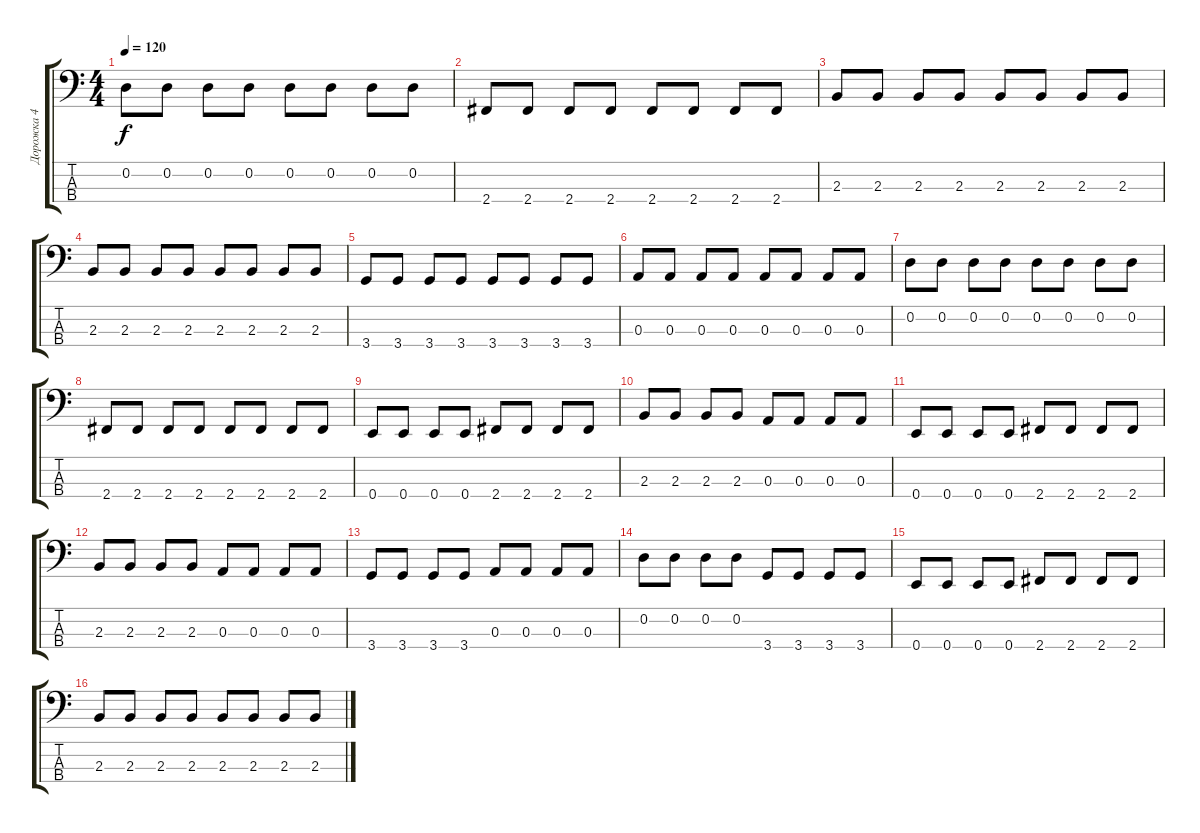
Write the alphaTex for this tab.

\track ("Дорожка 4" "Дорожка 4") {instrument acousticbass}
\staff {score tabs}
\tuning (G2 D2 A1 E1) {hide}
\ts (4 4)
\tempo 120
\clef f4
\ks c
0.2.8{dy f} 0.2.8 0.2.8 0.2.8 0.2.8 0.2.8 0.2.8 0.2.8 |
2.4.8 2.4.8 2.4.8 2.4.8 2.4.8 2.4.8 2.4.8 2.4.8 |
2.3.8 2.3.8 2.3.8 2.3.8 2.3.8 2.3.8 2.3.8 2.3.8 |
2.3.8 2.3.8 2.3.8 2.3.8 2.3.8 2.3.8 2.3.8 2.3.8 |
3.4.8 3.4.8 3.4.8 3.4.8 3.4.8 3.4.8 3.4.8 3.4.8 |
0.3.8 0.3.8 0.3.8 0.3.8 0.3.8 0.3.8 0.3.8 0.3.8 |
0.2.8 0.2.8 0.2.8 0.2.8 0.2.8 0.2.8 0.2.8 0.2.8 |
2.4.8 2.4.8 2.4.8 2.4.8 2.4.8 2.4.8 2.4.8 2.4.8 |
0.4.8 0.4.8 0.4.8 0.4.8 2.4.8 2.4.8 2.4.8 2.4.8 |
2.3.8 2.3.8 2.3.8 2.3.8 0.3.8 0.3.8 0.3.8 0.3.8 |
0.4.8 0.4.8 0.4.8 0.4.8 2.4.8 2.4.8 2.4.8 2.4.8 |
2.3.8 2.3.8 2.3.8 2.3.8 0.3.8 0.3.8 0.3.8 0.3.8 |
3.4.8 3.4.8 3.4.8 3.4.8 0.3.8 0.3.8 0.3.8 0.3.8 |
0.2.8 0.2.8 0.2.8 0.2.8 3.4.8 3.4.8 3.4.8 3.4.8 |
0.4.8 0.4.8 0.4.8 0.4.8 2.4.8 2.4.8 2.4.8 2.4.8 |
2.3.8 2.3.8 2.3.8 2.3.8 2.3.8 2.3.8 2.3.8 2.3.8
